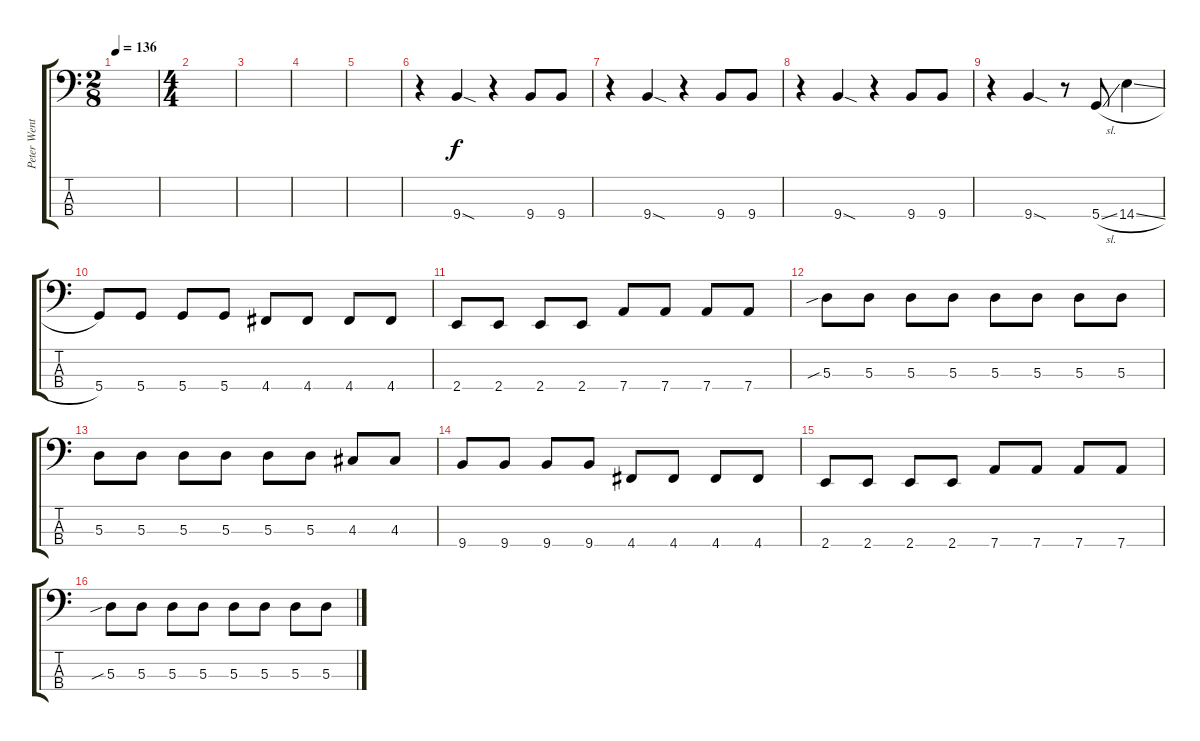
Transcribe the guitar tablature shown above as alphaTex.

\track ("Peter Wentz (Bass)" "Peter Went") {instrument electricbasspick}
\staff {score tabs}
\tuning (G2 D2 A1 D1) {hide}
\ts (2 8)
\tempo 136
\clef f4
\ks c
|
\ts (4 4)
|
|
|
|
r.4 9.4{sod}.4 r.4 9.4.8 9.4.8 |
r.4 9.4{sod}.4 r.4 9.4.8 9.4.8 |
r.4 9.4{sod}.4 r.4 9.4.8 9.4.8 |
r.4 9.4{sod}.4 r.8 5.4{sl}.8 14.4{sl}.4 |
5.4.8 5.4.8 5.4.8 5.4.8 4.4.8 4.4.8 4.4.8 4.4.8 |
2.4.8 2.4.8 2.4.8 2.4.8 7.4.8 7.4.8 7.4.8 7.4.8 |
5.3{sib}.8 5.3.8 5.3.8 5.3.8 5.3.8 5.3.8 5.3.8 5.3.8 |
5.3.8 5.3.8 5.3.8 5.3.8 5.3.8 5.3.8 4.3.8 4.3.8 |
9.4.8 9.4.8 9.4.8 9.4.8 4.4.8 4.4.8 4.4.8 4.4.8 |
2.4.8 2.4.8 2.4.8 2.4.8 7.4.8 7.4.8 7.4.8 7.4.8 |
5.3{sib}.8 5.3.8 5.3.8 5.3.8 5.3.8 5.3.8 5.3.8 5.3.8
